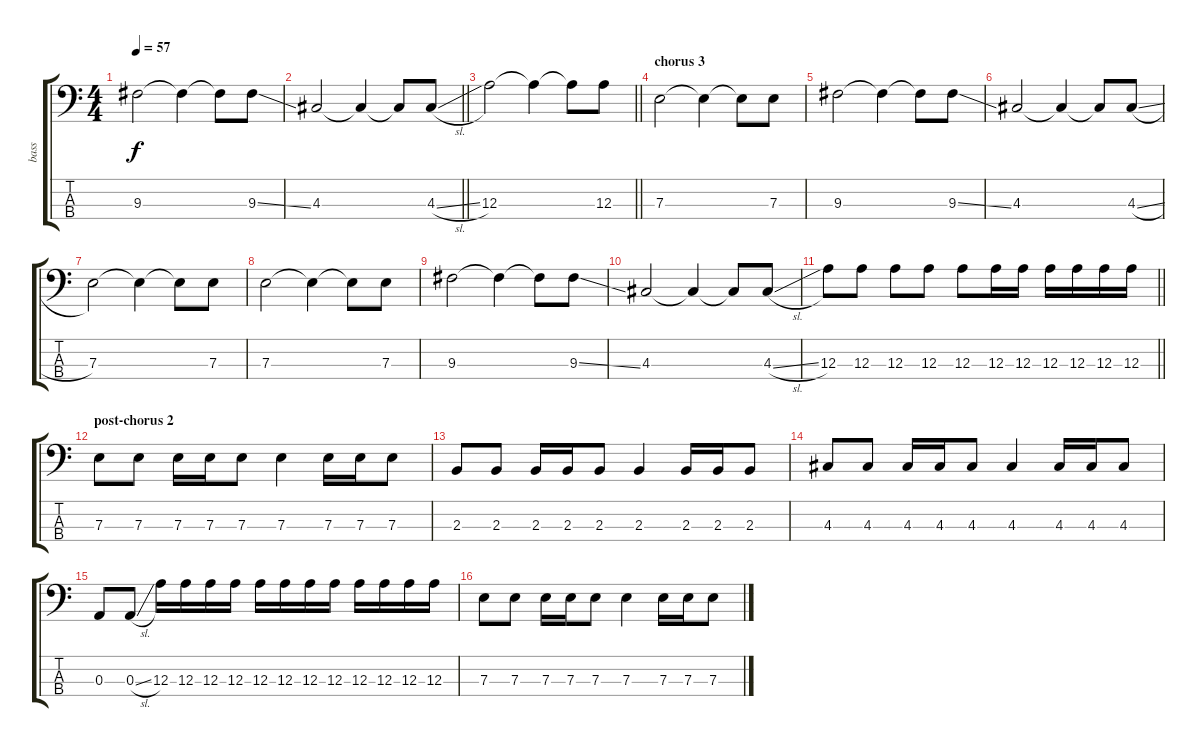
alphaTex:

\track ("bass " "bass ") {instrument electricguitarjazz}
\staff {score tabs}
\tuning (G2 D2 A1 E1) {hide}
\ts (4 4)
\tempo 57
\clef f4
\ks c
9.3.2{dy f} 9.3{t}.4 9.3{t}.8 9.3{ss}.8 |
\barLineRight lightlight
4.3.2 4.3{t}.4 4.3{t}.8 4.3{sl}.8 |
\barLineRight lightlight
12.3.2 12.3{t}.4 12.3{t}.8 12.3.8 |
\section ("" "chorus 3")
7.3.2 7.3{t}.4 7.3{t}.8 7.3.8 |
9.3.2 9.3{t}.4 9.3{t}.8 9.3{ss}.8 |
4.3.2 4.3{t}.4 4.3{t}.8 4.3{sl}.8 |
7.3.2 7.3{t}.4 7.3{t}.8 7.3.8 |
7.3.2 7.3{t}.4 7.3{t}.8 7.3.8 |
9.3.2 9.3{t}.4 9.3{t}.8 9.3{ss}.8 |
4.3.2 4.3{t}.4 4.3{t}.8 4.3{sl}.8 |
\barLineRight lightlight
12.3.8 12.3.8 12.3.8 12.3.8 12.3.8 12.3.16 12.3.16 12.3.16 12.3.16 12.3.16 12.3.16 |
\section ("" "post-chorus 2")
7.3.8 7.3.8 7.3.16 7.3.16 7.3.8 7.3.4 7.3.16 7.3.16 7.3.8 |
2.3.8 2.3.8 2.3.16 2.3.16 2.3.8 2.3.4 2.3.16 2.3.16 2.3.8 |
4.3.8 4.3.8 4.3.16 4.3.16 4.3.8 4.3.4 4.3.16 4.3.16 4.3.8 |
0.3.8 0.3{sl}.8 12.3.16 12.3.16 12.3.16 12.3.16 12.3.16 12.3.16 12.3.16 12.3.16 12.3.16 12.3.16 12.3.16 12.3.16 |
7.3.8 7.3.8 7.3.16 7.3.16 7.3.8 7.3.4 7.3.16 7.3.16 7.3.8
